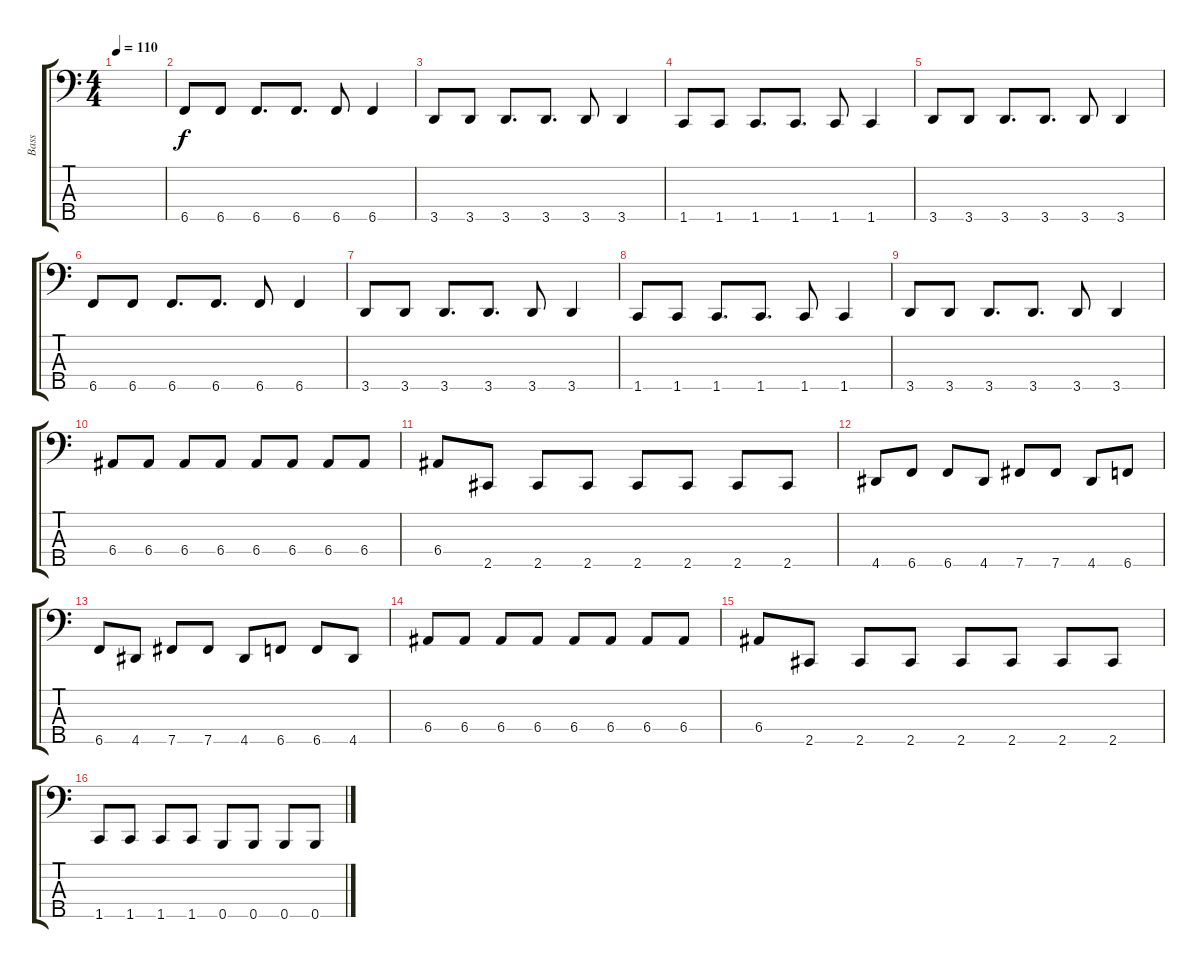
\track ("Bass" "Bass") {instrument electricbassfinger}
\staff {score tabs}
\tuning (G2 D2 A1 E1 B0) {hide}
\ts (4 4)
\tempo 110
\clef f4
\ks c
|
6.5.8 6.5.8 6.5.8{d} 6.5.8{d} 6.5.8 6.5.4 |
3.5.8 3.5.8 3.5.8{d} 3.5.8{d} 3.5.8 3.5.4 |
1.5.8 1.5.8 1.5.8{d} 1.5.8{d} 1.5.8 1.5.4 |
3.5.8 3.5.8 3.5.8{d} 3.5.8{d} 3.5.8 3.5.4 |
6.5.8 6.5.8 6.5.8{d} 6.5.8{d} 6.5.8 6.5.4 |
3.5.8 3.5.8 3.5.8{d} 3.5.8{d} 3.5.8 3.5.4 |
1.5.8 1.5.8 1.5.8{d} 1.5.8{d} 1.5.8 1.5.4 |
3.5.8 3.5.8 3.5.8{d} 3.5.8{d} 3.5.8 3.5.4 |
6.4.8 6.4.8 6.4.8 6.4.8 6.4.8 6.4.8 6.4.8 6.4.8 |
6.4.8 2.5.8 2.5.8 2.5.8 2.5.8 2.5.8 2.5.8 2.5.8 |
4.5.8 6.5.8 6.5.8 4.5.8 7.5.8 7.5.8 4.5.8 6.5.8 |
6.5.8 4.5.8 7.5.8 7.5.8 4.5.8 6.5.8 6.5.8 4.5.8 |
6.4.8 6.4.8 6.4.8 6.4.8 6.4.8 6.4.8 6.4.8 6.4.8 |
6.4.8 2.5.8 2.5.8 2.5.8 2.5.8 2.5.8 2.5.8 2.5.8 |
1.5.8 1.5.8 1.5.8 1.5.8 0.5.8 0.5.8 0.5.8 0.5.8
